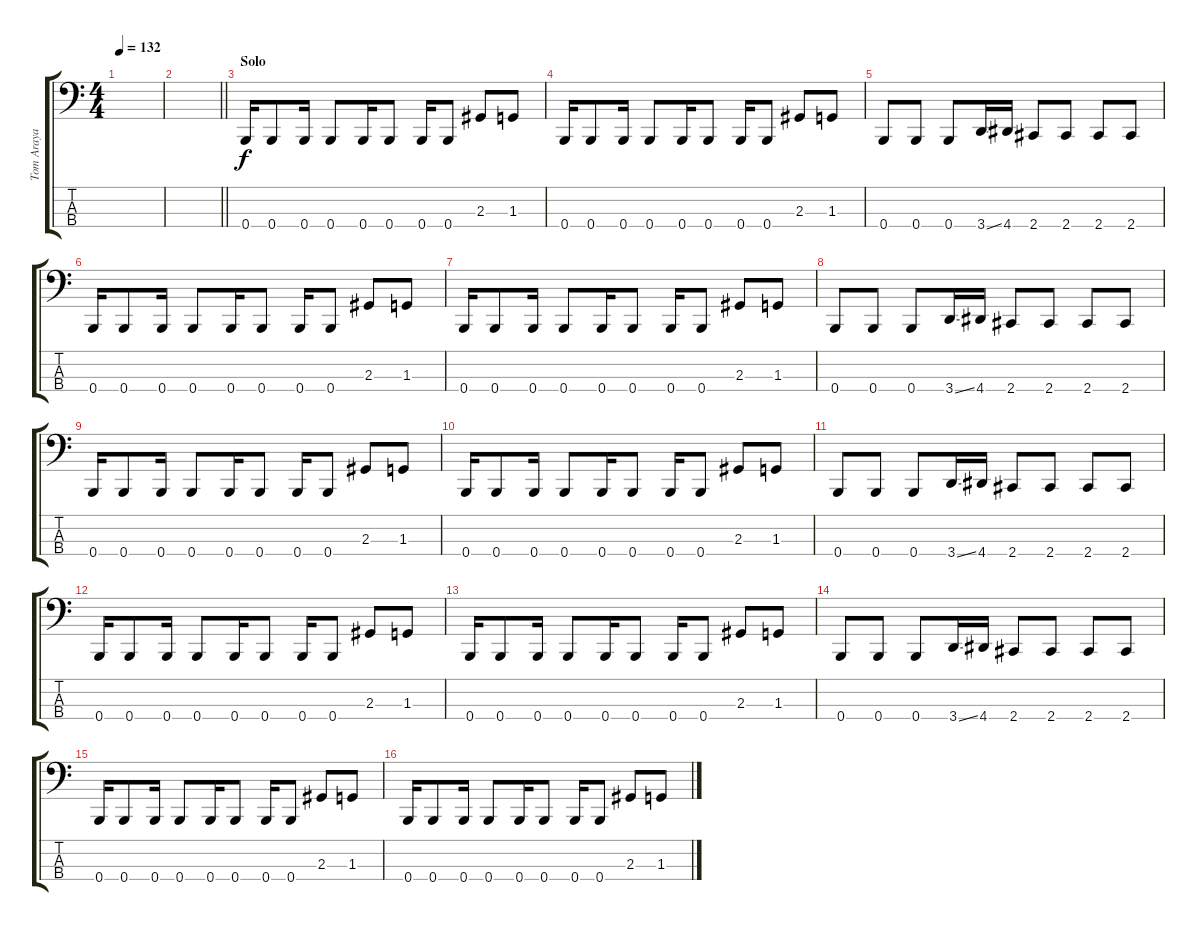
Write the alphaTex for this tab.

\track ("Tom Araya" "Tom Araya") {instrument electricbasspick}
\staff {score tabs}
\tuning (E2 B1 Gb1 B0) {hide}
\ts (4 4)
\tempo 132
\clef f4
\ks c
|
\barLineRight lightlight
|
\section ("" "Solo")
0.4.16 0.4.8 0.4.16 0.4.8 0.4.16 0.4.8 0.4.16 0.4.8 2.3.8 1.3.8 |
0.4.16 0.4.8 0.4.16 0.4.8 0.4.16 0.4.8 0.4.16 0.4.8 2.3.8 1.3.8 |
0.4.8 0.4.8 0.4.8 3.4{ss}.16 4.4.16 2.4.8 2.4.8 2.4.8 2.4.8 |
0.4.16 0.4.8 0.4.16 0.4.8 0.4.16 0.4.8 0.4.16 0.4.8 2.3.8 1.3.8 |
0.4.16 0.4.8 0.4.16 0.4.8 0.4.16 0.4.8 0.4.16 0.4.8 2.3.8 1.3.8 |
0.4.8 0.4.8 0.4.8 3.4{ss}.16 4.4.16 2.4.8 2.4.8 2.4.8 2.4.8 |
0.4.16 0.4.8 0.4.16 0.4.8 0.4.16 0.4.8 0.4.16 0.4.8 2.3.8 1.3.8 |
0.4.16 0.4.8 0.4.16 0.4.8 0.4.16 0.4.8 0.4.16 0.4.8 2.3.8 1.3.8 |
0.4.8 0.4.8 0.4.8 3.4{ss}.16 4.4.16 2.4.8 2.4.8 2.4.8 2.4.8 |
0.4.16 0.4.8 0.4.16 0.4.8 0.4.16 0.4.8 0.4.16 0.4.8 2.3.8 1.3.8 |
0.4.16 0.4.8 0.4.16 0.4.8 0.4.16 0.4.8 0.4.16 0.4.8 2.3.8 1.3.8 |
0.4.8 0.4.8 0.4.8 3.4{ss}.16 4.4.16 2.4.8 2.4.8 2.4.8 2.4.8 |
0.4.16 0.4.8 0.4.16 0.4.8 0.4.16 0.4.8 0.4.16 0.4.8 2.3.8 1.3.8 |
0.4.16 0.4.8 0.4.16 0.4.8 0.4.16 0.4.8 0.4.16 0.4.8 2.3.8 1.3.8
